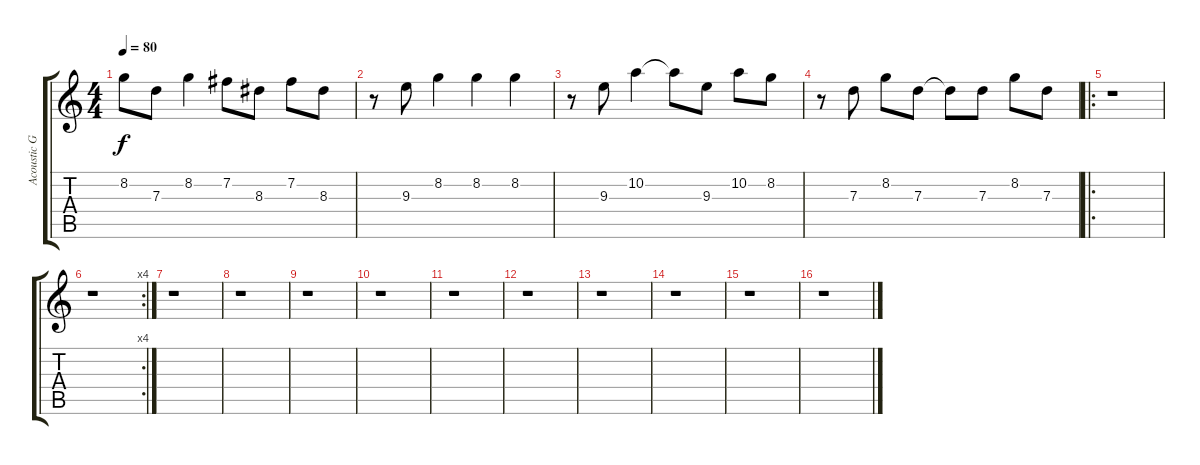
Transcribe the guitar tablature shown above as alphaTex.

\track ("Acoustic Guitar 2" "Acoustic G") {instrument acousticguitarnylon}
\staff {score tabs}
\tuning (E4 B3 G3 D3 A2 E2) {hide}
\ts (4 4)
\tempo 80
\clef g2
\ks c
8.2{t}.8{dy f} 7.3.8 8.2.4 7.2.8 8.3.8 7.2.8 8.3.8 |
r.8 9.3.8 8.2.4 8.2.4 8.2.4 |
r.8 9.3.8 10.2.4 10.2{t}.8 9.3.8 10.2.8 8.2.8 |
r.8 7.3.8 8.2.8 7.3.8 7.3{t}.8 7.3.8 8.2.8 7.3.8 |
\ro
r.1 |
\rc 4
r.1 |
r.1 |
r.1 |
r.1 |
r.1 |
r.1 |
r.1 |
r.1 |
r.1 |
r.1 |
r.1
